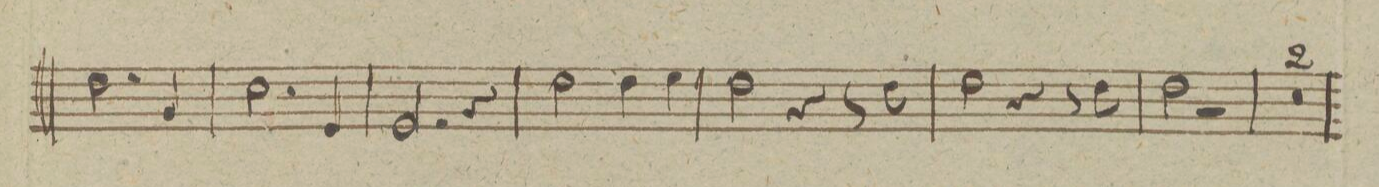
**kern	**dynam
*I"Clarino Primo in C	*
*clefG2	*
*k[]	*
*met(c|)	*
*M2/2	*
2.dd\	.
4g/	.
=60	=60
2.cc\	.
4e/	.
=61	=61
2.e/	.
4r	.
=62	=62
2dd\	.
4dd\	.
4ee\	.
=63	=63
2dd\	.
4r	.
8r	.
8dd\	.
=64	=64
2ee\	.
4r	.
8r	.
8dd\	.
=65	=65
2dd\	.
2r	.
=66	=66
0r	.
=67	=67
=68	=68
*-	*-
